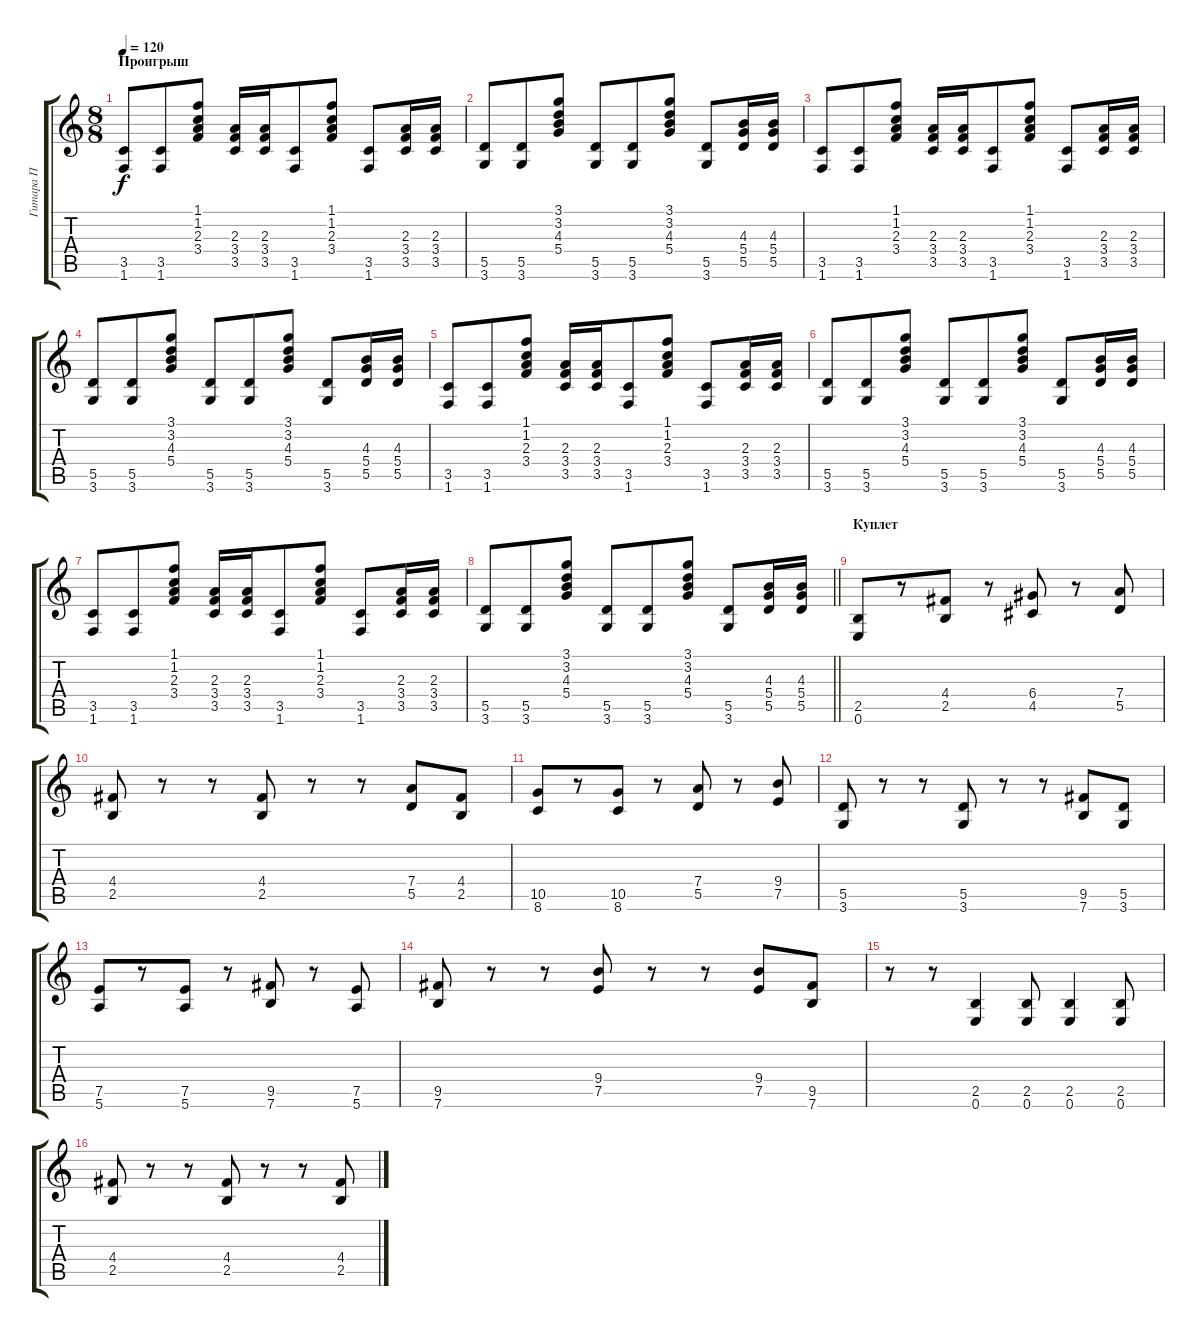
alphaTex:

\track ("Гитара П" "Гитара П") {instrument electricguitarclean}
\staff {score tabs}
\tuning (E4 B3 G3 D3 A2 E2) {hide}
\ts (8 8)
\section ("" "Проигрыш")
\tempo 120
\clef g2
\ks c
(3.5 1.6).8{dy f} (3.5 1.6).8 (1.1 1.2 2.3 3.4).8 (2.3 3.4 3.5).16 (2.3 3.4 3.5).16 (3.5 1.6).8 (1.1 1.2 2.3 3.4).8 (3.5 1.6).8 (2.3 3.4 3.5).16 (2.3 3.4 3.5).16 |
(5.5 3.6).8 (5.5 3.6).8 (3.1 3.2 4.3 5.4).8 (5.5 3.6).8 (5.5 3.6).8 (3.1 3.2 4.3 5.4).8 (5.5 3.6).8 (4.3 5.4 5.5).16 (4.3 5.4 5.5).16 |
(3.5 1.6).8 (3.5 1.6).8 (1.1 1.2 2.3 3.4).8 (2.3 3.4 3.5).16 (2.3 3.4 3.5).16 (3.5 1.6).8 (1.1 1.2 2.3 3.4).8 (3.5 1.6).8 (2.3 3.4 3.5).16 (2.3 3.4 3.5).16 |
(5.5 3.6).8 (5.5 3.6).8 (3.1 3.2 4.3 5.4).8 (5.5 3.6).8 (5.5 3.6).8 (3.1 3.2 4.3 5.4).8 (5.5 3.6).8 (4.3 5.4 5.5).16 (4.3 5.4 5.5).16 |
(3.5 1.6).8 (3.5 1.6).8 (1.1 1.2 2.3 3.4).8 (2.3 3.4 3.5).16 (2.3 3.4 3.5).16 (3.5 1.6).8 (1.1 1.2 2.3 3.4).8 (3.5 1.6).8 (2.3 3.4 3.5).16 (2.3 3.4 3.5).16 |
(5.5 3.6).8 (5.5 3.6).8 (3.1 3.2 4.3 5.4).8 (5.5 3.6).8 (5.5 3.6).8 (3.1 3.2 4.3 5.4).8 (5.5 3.6).8 (4.3 5.4 5.5).16 (4.3 5.4 5.5).16 |
(3.5 1.6).8 (3.5 1.6).8 (1.1 1.2 2.3 3.4).8 (2.3 3.4 3.5).16 (2.3 3.4 3.5).16 (3.5 1.6).8 (1.1 1.2 2.3 3.4).8 (3.5 1.6).8 (2.3 3.4 3.5).16 (2.3 3.4 3.5).16 |
\barLineRight lightlight
(5.5 3.6).8 (5.5 3.6).8 (3.1 3.2 4.3 5.4).8 (5.5 3.6).8 (5.5 3.6).8 (3.1 3.2 4.3 5.4).8 (5.5 3.6).8 (4.3 5.4 5.5).16 (4.3 5.4 5.5).16 |
\section ("" "Куплет")
(2.5 0.6).8 r.8 (4.4 2.5).8 r.8 (6.4 4.5).8 r.8 (7.4 5.5).8 |
(4.4 2.5).8 r.8 r.8 (4.4 2.5).8 r.8 r.8 (7.4 5.5).8 (4.4 2.5).8 |
(10.5 8.6).8 r.8 (10.5 8.6).8 r.8 (7.4 5.5).8 r.8 (9.4 7.5).8 |
(5.5 3.6).8 r.8 r.8 (5.5 3.6).8 r.8 r.8 (9.5 7.6).8 (5.5 3.6).8 |
(7.5 5.6).8 r.8 (7.5 5.6).8 r.8 (9.5 7.6).8 r.8 (7.5 5.6).8 |
(9.5 7.6).8 r.8 r.8 (9.4 7.5).8 r.8 r.8 (9.4 7.5).8 (9.5 7.6).8 |
r.8 r.8 (2.5 0.6).4 (2.5 0.6).8 (2.5 0.6).4 (2.5 0.6).8 |
(4.4 2.5).8 r.8 r.8 (4.4 2.5).8 r.8 r.8 (4.4 2.5).8
